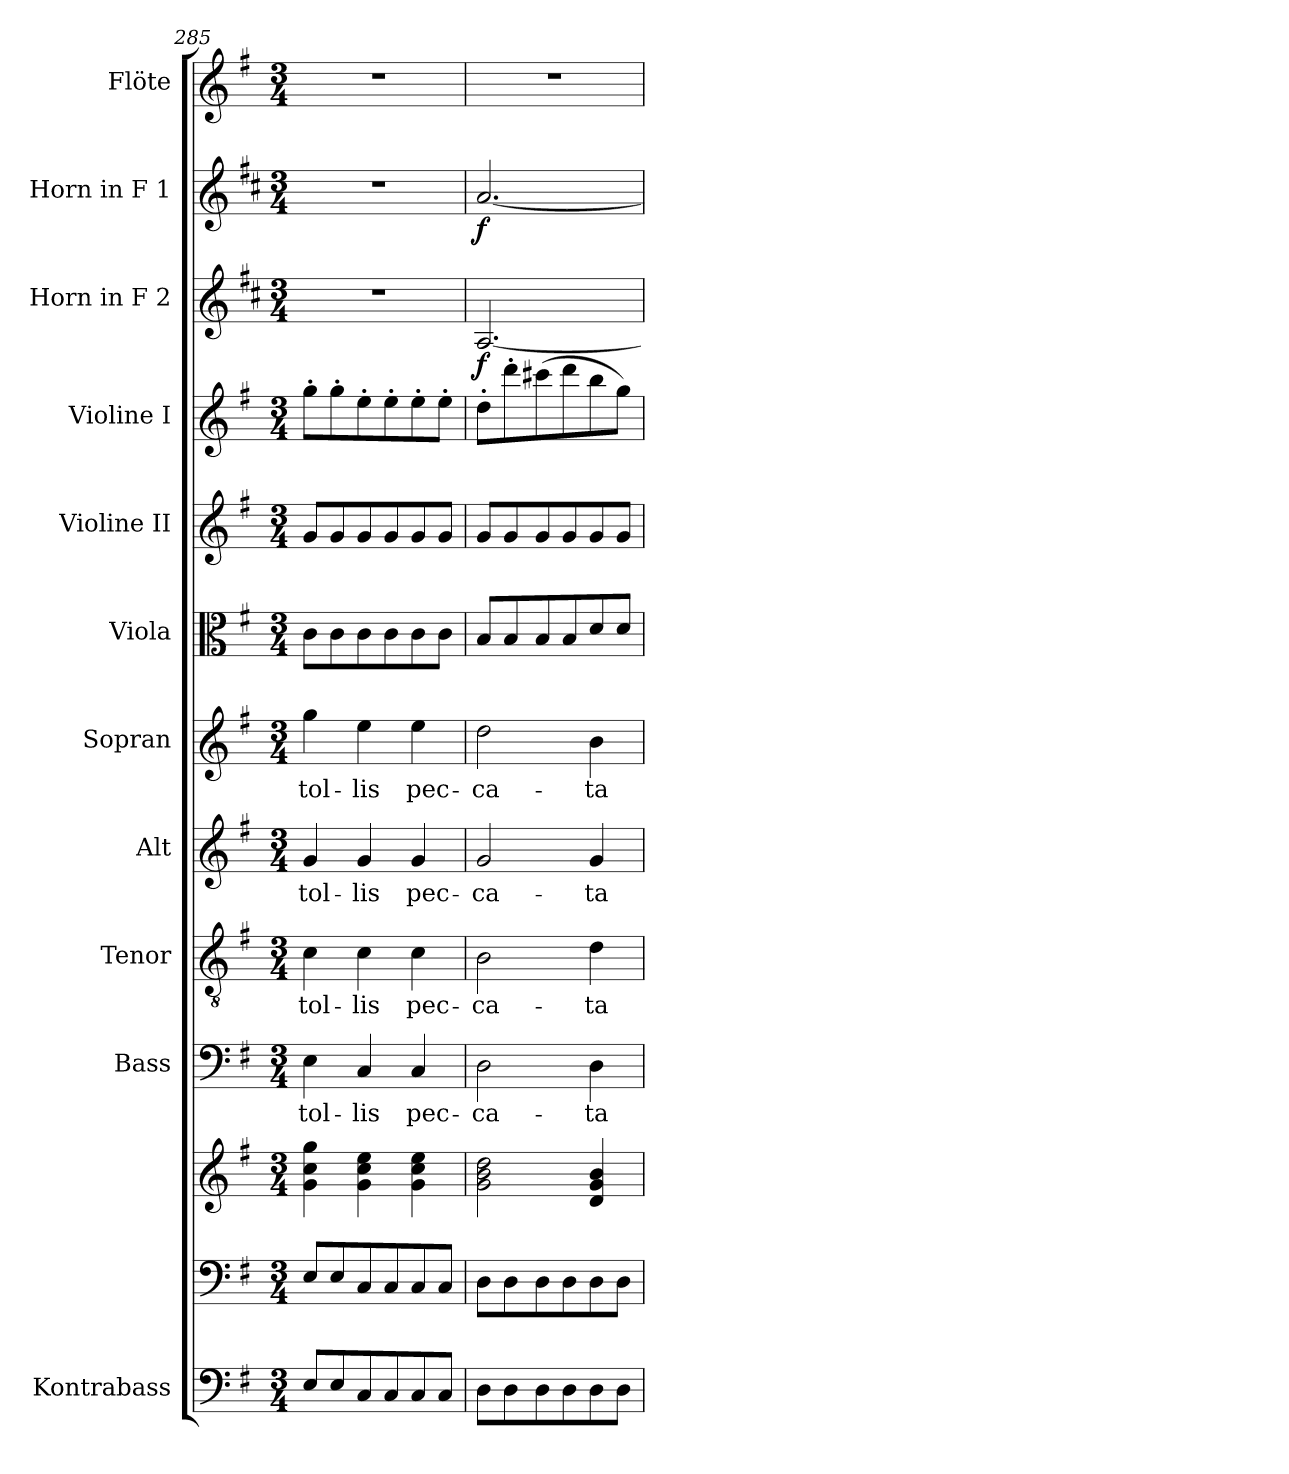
**kern	**kern	**kern	**kern	**text	**kern	**text	**kern	**text	**kern	**text	**kern	**kern	**kern	**kern	**dynam	**kern	**dynam	**kern
*part12	*part11	*part11	*part10	*part10	*part9	*part9	*part8	*part8	*part7	*part7	*part6	*part5	*part4	*part3	*part3	*part2	*part2	*part1
*staff13	*staff12	*staff11	*staff10	*staff10	*staff9	*staff9	*staff8	*staff8	*staff7	*staff7	*staff6	*staff5	*staff4	*staff3	*staff3	*staff2	*staff2	*staff1
*I"Kontrabass	*	*	*I"Bass	*	*I"Tenor	*	*I"Alt	*	*I"Sopran	*	*I"Viola	*I"Violine II	*I"Violine I	*I"Horn in F 2	*	*I"Horn in F 1	*	*I"Flöte
*I'Kb.	*	*	*I'B.	*	*I'T.	*	*I'A.	*	*I'S.	*	*I'Vla.	*I'Vl. II	*I'Vl. I	*	*	*	*	*I'Fl.
*clefF4	*clefF4	*clefG2	*clefF4	*	*clefGv2	*	*clefG2	*	*clefG2	*	*clefC3	*clefG2	*clefG2	*clefG2	*	*clefG2	*	*clefG2
*ITrd7c12	*	*	*	*	*	*	*	*	*	*	*	*	*	*ITrd4c7	*	*ITrd4c7	*	*
*k[f#]	*k[f#]	*k[f#]	*k[f#]	*	*k[f#]	*	*k[f#]	*	*k[f#]	*	*k[f#]	*k[f#]	*k[f#]	*k[f#]	*	*k[f#]	*	*k[f#]
*G:	*G:	*G:	*G:	*	*G:	*	*G:	*	*G:	*	*G:	*G:	*G:	*G:	*	*G:	*	*G:
*M3/4	*M3/4	*M3/4	*M3/4	*	*M3/4	*	*M3/4	*	*M3/4	*	*M3/4	*M3/4	*M3/4	*M3/4	*	*M3/4	*	*M3/4
=285	=285	=285	=285	=285	=285	=285	=285	=285	=285	=285	=285	=285	=285	=285	=285	=285	=285	=285
!	!	!	!	!LO:LY:b	!	!LO:LY:b	!	!LO:LY:b	!	!LO:LY:b	!	!	!	!	!	!	!	!
8EE/L	8E/L	4g\ 4cc\ 4gg\	4E\	tol-	4c\	tol-	4g/	tol-	4gg\	tol-	8c\L	8g/L	8gg'>\L	2.r	.	2.r	.	2.r
8EE/	8E/	.	.	.	.	.	.	.	.	.	8c\	8g/	8gg'>\	.	.	.	.	.
!	!	!	!	!LO:LY:b	!	!LO:LY:b	!	!LO:LY:b	!	!LO:LY:b	!	!	!	!	!	!	!	!
8CC/	8C/	4g\ 4cc\ 4ee\	4C/	-lis	4c\	-lis	4g/	-lis	4ee\	-lis	8c\	8g/	8ee'>\	.	.	.	.	.
8CC/	8C/	.	.	.	.	.	.	.	.	.	8c\	8g/	8ee'>\	.	.	.	.	.
!	!	!	!	!LO:LY:b	!	!LO:LY:b	!	!LO:LY:b	!	!LO:LY:b	!	!	!	!	!	!	!	!
8CC/	8C/	4g\ 4cc\ 4ee\	4C/	pec-	4c\	pec-	4g/	pec-	4ee\	pec-	8c\	8g/	8ee'>\	.	.	.	.	.
8CC/J	8C/J	.	.	.	.	.	.	.	.	.	8c\J	8g/J	8ee'>\J	.	.	.	.	.
=286	=286	=286	=286	=286	=286	=286	=286	=286	=286	=286	=286	=286	=286	=286	=286	=286	=286	=286
!	!	!	!	!LO:LY:b	!	!LO:LY:b	!	!LO:LY:b	!	!LO:LY:b	!	!	!	!	!LO:DY:b	!	!LO:DY:b	!
8DD\L	8D\L	2g\ 2b\ 2dd\	2D\	-ca-	2B\	-ca-	2g/	-ca-	2dd\	-ca-	8B/L	8g/L	8dd'>\L	[2.D/	f	[2.d/	f	2.r
8DD\	8D\	.	.	.	.	.	.	.	.	.	8B/	8g/	8ddd'>\	.	.	.	.	.
8DD\	8D\	.	.	.	.	.	.	.	.	.	8B/	8g/	(>8ccc#X\	.	.	.	.	.
8DD\	8D\	.	.	.	.	.	.	.	.	.	8B/	8g/	8ddd\	.	.	.	.	.
!	!	!	!	!LO:LY:b	!	!LO:LY:b	!	!LO:LY:b	!	!LO:LY:b	!	!	!	!	!	!	!	!
8DD\	8D\	4d/ 4g/ 4b/	4D\	-ta	4d\	-ta	4g/	-ta	4b\	-ta	8d/	8g/	8bb\	.	.	.	.	.
8DD\J	8D\J	.	.	.	.	.	.	.	.	.	8d/J	8g/J	8gg\J)	.	.	.	.	.
=	=	=	=	=	=	=	=	=	=	=	=	=	=	=	=	=	=	=
*-	*-	*-	*-	*-	*-	*-	*-	*-	*-	*-	*-	*-	*-	*-	*-	*-	*-	*-
